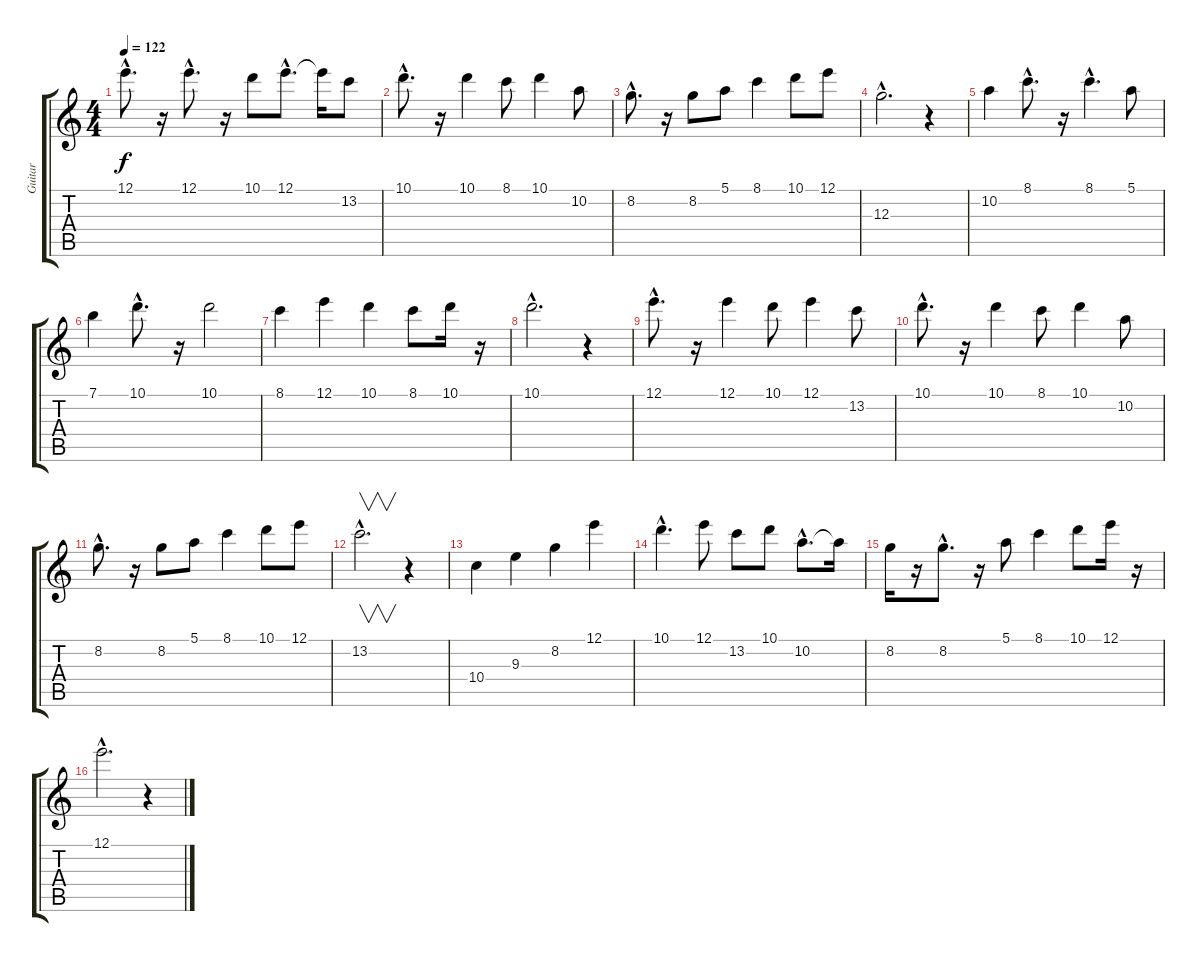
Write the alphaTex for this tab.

\track ("Guitar" "Guitar") {instrument overdrivenguitar}
\staff {score tabs}
\tuning (E4 B3 G3 D3 A2 E2) {hide}
\ts (4 4)
\tempo 122
\clef g2
\ks c
12.1{hac}.8{d dy f} r.16 12.1{hac}.8{d} r.16 10.1.8 12.1{hac}.8{d} 12.1{t}.16 13.2.8 |
10.1{hac}.8{d} r.16 10.1.4 8.1.8 10.1.4 10.2.8 |
8.2{hac}.8{d} r.16 8.2.8 5.1.8 8.1.4 10.1.8 12.1.8 |
12.3{hac}.2{d} r.4 |
10.2.4 8.1{hac}.8{d} r.16 8.1{hac}.4{d} 5.1.8 |
7.1.4 10.1{hac}.8{d} r.16 10.1.2 |
8.1.4 12.1.4 10.1.4 8.1.8 10.1.16 r.16 |
10.1{hac}.2{d} r.4 |
12.1{hac}.8{d} r.16 12.1.4 10.1.8 12.1.4 13.2.8 |
10.1{hac}.8{d} r.16 10.1.4 8.1.8 10.1.4 10.2.8 |
8.2{hac}.8{d} r.16 8.2.8 5.1.8 8.1.4 10.1.8 12.1.8 |
13.2{hac}.2{v d} r.4 |
10.4.4 9.3.4 8.2.4 12.1.4 |
10.1{hac}.4{d} 12.1.8 13.2.8 10.1.8 10.2{hac}.8{d} 10.2{t}.16 |
8.2.16 r.16 8.2{hac}.8{d} r.16 5.1.8 8.1.4 10.1.8 12.1.16 r.16 |
12.1{hac}.2{d} r.4
